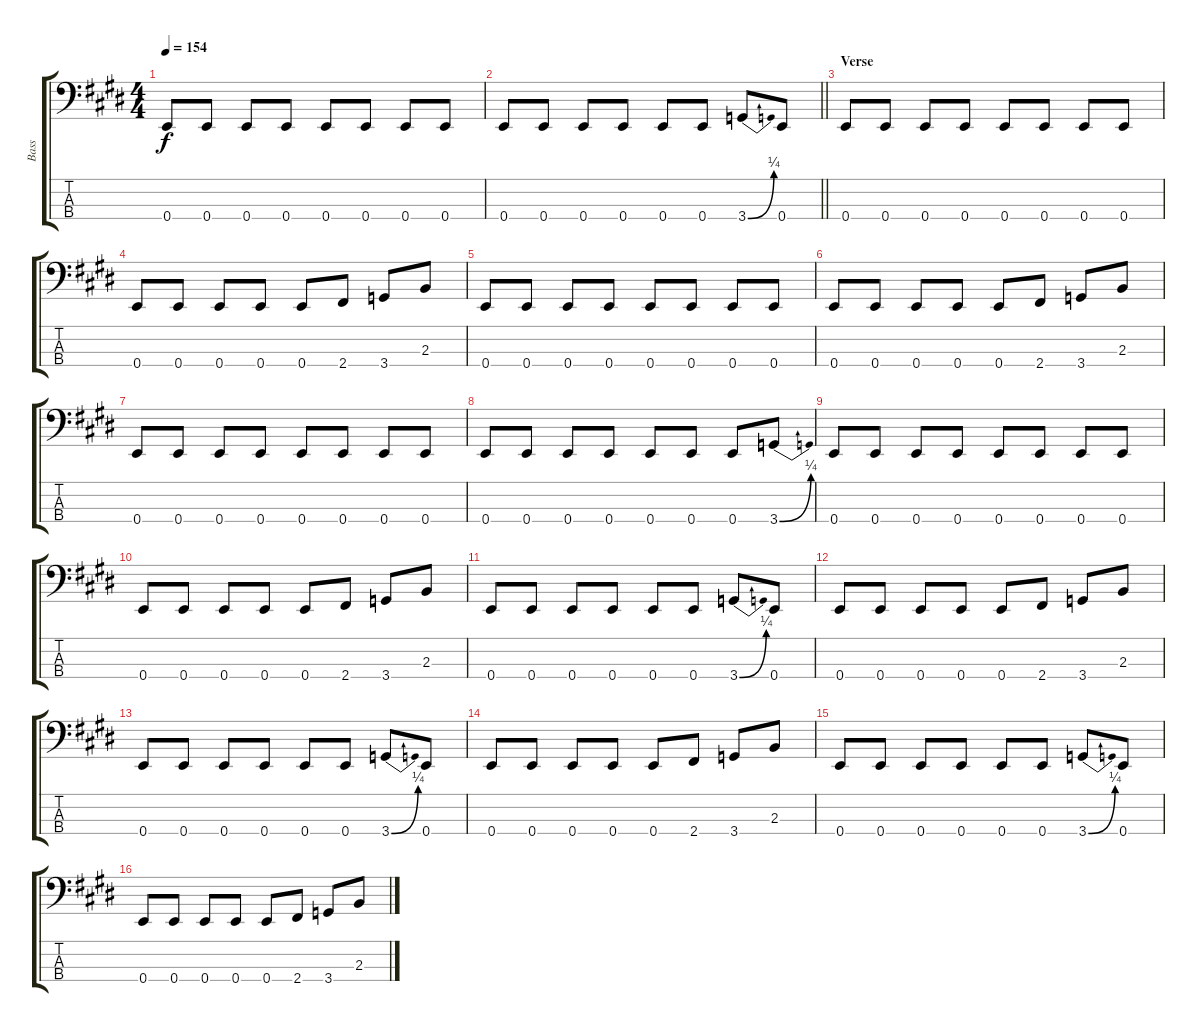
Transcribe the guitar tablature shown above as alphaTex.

\track ("Bass" "Bass") {instrument electricbassfinger}
\staff {score tabs}
\tuning (G2 D2 A1 E1) {hide}
\ts (4 4)
\tempo 154
\clef f4
\ks e
0.4.8{dy f} 0.4.8 0.4.8 0.4.8 0.4.8 0.4.8 0.4.8 0.4.8 |
\barLineRight lightlight
0.4.8 0.4.8 0.4.8 0.4.8 0.4.8 0.4.8 3.4{be (bend 0 0 60 1)}.8 0.4.8 |
\section ("" "Verse")
0.4.8 0.4.8 0.4.8 0.4.8 0.4.8 0.4.8 0.4.8 0.4.8 |
0.4.8 0.4.8 0.4.8 0.4.8 0.4.8 2.4.8 3.4.8 2.3.8 |
0.4.8 0.4.8 0.4.8 0.4.8 0.4.8 0.4.8 0.4.8 0.4.8 |
0.4.8 0.4.8 0.4.8 0.4.8 0.4.8 2.4.8 3.4.8 2.3.8 |
0.4.8 0.4.8 0.4.8 0.4.8 0.4.8 0.4.8 0.4.8 0.4.8 |
0.4.8 0.4.8 0.4.8 0.4.8 0.4.8 0.4.8 0.4.8 3.4{be (bend 0 0 60 1)}.8 |
0.4.8 0.4.8 0.4.8 0.4.8 0.4.8 0.4.8 0.4.8 0.4.8 |
0.4.8 0.4.8 0.4.8 0.4.8 0.4.8 2.4.8 3.4.8 2.3.8 |
0.4.8 0.4.8 0.4.8 0.4.8 0.4.8 0.4.8 3.4{be (bend 0 0 60 1)}.8 0.4.8 |
0.4.8 0.4.8 0.4.8 0.4.8 0.4.8 2.4.8 3.4.8 2.3.8 |
0.4.8 0.4.8 0.4.8 0.4.8 0.4.8 0.4.8 3.4{be (bend 0 0 60 1)}.8 0.4.8 |
0.4.8 0.4.8 0.4.8 0.4.8 0.4.8 2.4.8 3.4.8 2.3.8 |
0.4.8 0.4.8 0.4.8 0.4.8 0.4.8 0.4.8 3.4{be (bend 0 0 60 1)}.8 0.4.8 |
0.4.8 0.4.8 0.4.8 0.4.8 0.4.8 2.4.8 3.4.8 2.3.8
